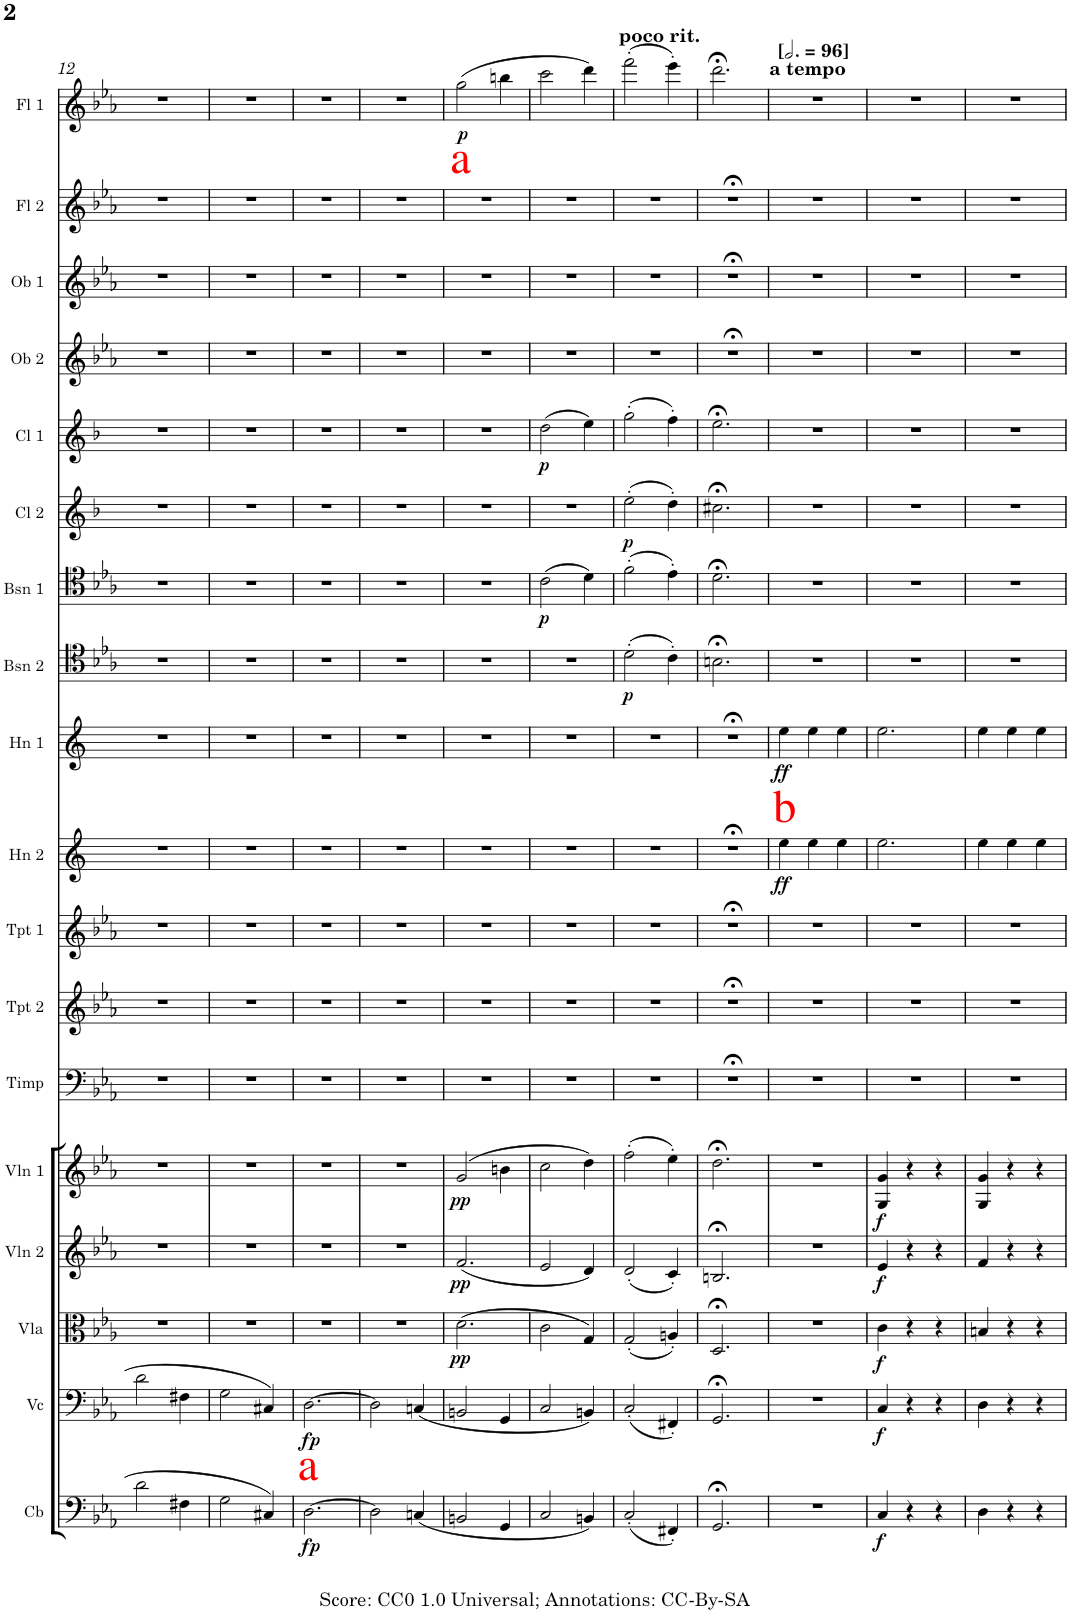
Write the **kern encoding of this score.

**kern	**dynam	**kern	**text	**dynam	**kern	**dynam	**kern	**dynam	**kern	**dynam	**kern	**kern	**kern	**kern	**dynam	**kern	**text	**dynam	**kern	**dynam	**kern	**dynam	**kern	**dynam	**kern	**dynam	**kern	**kern	**kern	**kern	**text	**dynam
*part18	*part18	*part17	*part17	*part17	*part16	*part16	*part15	*part15	*part14	*part14	*part13	*part12	*part11	*part10	*part10	*part9	*part9	*part9	*part8	*part8	*part7	*part7	*part6	*part6	*part5	*part5	*part4	*part3	*part2	*part1	*part1	*part1
*staff18	*staff18	*staff17	*staff17	*staff17	*staff16	*staff16	*staff15	*staff15	*staff14	*staff14	*staff13	*staff12	*staff11	*staff10	*staff10	*staff9	*staff9	*staff9	*staff8	*staff8	*staff7	*staff7	*staff6	*staff6	*staff5	*staff5	*staff4	*staff3	*staff2	*staff1	*staff1	*staff1
*I"Contrabass	*	*I"Violoncello	*	*	*I"Viola	*	*I"Violin 2	*	*I"Violin 1	*	*I"Timpani	*I"C Trumpet 2	*I"C Trumpet 1	*I"Eb Horn 2	*	*I"Eb Horn 1	*	*	*I"Bassoon 2	*	*I"Bassoon 1	*	*I"Bb Clarinet 2	*	*I"Bb Clarinet 1	*	*I"Oboe 2	*I"Oboe 1	*I"Flute 2	*I"Flute 1	*	*
*I'Cb	*	*I'Vc	*	*	*I'Vla	*	*I'Vln 2	*	*I'Vln 1	*	*I'Timp	*I'Tpt 2	*I'Tpt 1	*I'Hn 2	*	*I'Hn 1	*	*	*I'Bsn 2	*	*I'Bsn 1	*	*I'Cl 2	*	*I'Cl 1	*	*I'Ob 2	*I'Ob 1	*I'Fl 2	*I'Fl 1	*	*
!!LO:PB:g=z
*clefF4	*	*clefF4	*	*	*clefC3	*	*clefG2	*	*clefG2	*	*clefF4	*clefG2	*clefG2	*clefG2	*	*clefG2	*	*	*clefC4	*	*clefC4	*	*clefG2	*	*clefG2	*	*clefG2	*clefG2	*clefG2	*clefG2	*	*
*Trd7c12	*	*	*	*	*	*	*	*	*	*	*	*	*	*Trd4c7	*	*Trd4c7	*	*	*	*	*	*	*Trd1c2	*	*Trd1c2	*	*	*	*	*	*	*
*k[b-e-a-]	*	*k[b-e-a-]	*	*	*k[b-e-a-]	*	*k[b-e-a-]	*	*k[b-e-a-]	*	*k[b-e-a-]	*k[b-e-a-]	*k[b-e-a-]	*k[]	*	*k[]	*	*	*k[b-e-a-]	*	*k[b-e-a-]	*	*k[b-]	*	*k[b-]	*	*k[b-e-a-]	*k[b-e-a-]	*k[b-e-a-]	*k[b-e-a-]	*	*
*M3/4	*	*M3/4	*	*	*M3/4	*	*M3/4	*	*M3/4	*	*M3/4	*M3/4	*M3/4	*M3/4	*	*M3/4	*	*	*M3/4	*	*M3/4	*	*M3/4	*	*M3/4	*	*M3/4	*M3/4	*M3/4	*M3/4	*	*
=12	=12	=12	=12	=12	=12	=12	=12	=12	=12	=12	=12	=12	=12	=12	=12	=12	=12	=12	=12	=12	=12	=12	=12	=12	=12	=12	=12	=12	=12	=12	=12	=12
2d\	.	2d\	.	.	2.r	.	2.r	.	2.r	.	2.r	2.r	2.r	2.r	.	2.r	.	.	2.r	.	2.r	.	2.r	.	2.r	.	2.r	2.r	2.r	2.r	.	.
4F#X\	.	4F#X\	.	.	.	.	.	.	.	.	.	.	.	.	.	.	.	.	.	.	.	.	.	.	.	.	.	.	.	.	.	.
=13	=13	=13	=13	=13	=13	=13	=13	=13	=13	=13	=13	=13	=13	=13	=13	=13	=13	=13	=13	=13	=13	=13	=13	=13	=13	=13	=13	=13	=13	=13	=13	=13
2G\	.	2G\	.	.	2.r	.	2.r	.	2.r	.	2.r	2.r	2.r	2.r	.	2.r	.	.	2.r	.	2.r	.	2.r	.	2.r	.	2.r	2.r	2.r	2.r	.	.
4C#X/	.	4C#X/	.	.	.	.	.	.	.	.	.	.	.	.	.	.	.	.	.	.	.	.	.	.	.	.	.	.	.	.	.	.
=14	=14	=14	=14	=14	=14	=14	=14	=14	=14	=14	=14	=14	=14	=14	=14	=14	=14	=14	=14	=14	=14	=14	=14	=14	=14	=14	=14	=14	=14	=14	=14	=14
!	!LO:DY:b	!	!LO:LY:b:color=#FF0000	!LO:DY:b	!	!	!	!	!	!	!	!	!	!	!	!	!	!	!	!	!	!	!	!	!	!	!	!	!	!	!	!
[2.D\	fp	[2.D\	a	fp	2.r	.	2.r	.	2.r	.	2.r	2.r	2.r	2.r	.	2.r	.	.	2.r	.	2.r	.	2.r	.	2.r	.	2.r	2.r	2.r	2.r	.	.
=15	=15	=15	=15	=15	=15	=15	=15	=15	=15	=15	=15	=15	=15	=15	=15	=15	=15	=15	=15	=15	=15	=15	=15	=15	=15	=15	=15	=15	=15	=15	=15	=15
2D\]	.	2D\]	.	.	2.r	.	2.r	.	2.r	.	2.r	2.r	2.r	2.r	.	2.r	.	.	2.r	.	2.r	.	2.r	.	2.r	.	2.r	2.r	2.r	2.r	.	.
(4Cn/	.	(4Cn/	.	.	.	.	.	.	.	.	.	.	.	.	.	.	.	.	.	.	.	.	.	.	.	.	.	.	.	.	.	.
=16	=16	=16	=16	=16	=16	=16	=16	=16	=16	=16	=16	=16	=16	=16	=16	=16	=16	=16	=16	=16	=16	=16	=16	=16	=16	=16	=16	=16	=16	=16	=16	=16
!	!	!	!	!	!	!LO:DY:b	!	!LO:DY:b	!	!LO:DY:b	!	!	!	!	!	!	!	!	!	!	!	!	!	!	!	!	!	!	!	!	!LO:LY:b:color=#FF0000	!LO:DY:b
2BBn/	.	2BBn/	.	.	(2.d\	pp	(2.f/	pp	(2g/	pp	2.r	2.r	2.r	2.r	.	2.r	.	.	2.r	.	2.r	.	2.r	.	2.r	.	2.r	2.r	2.r	(2gg\	a	p
4GG/	.	4GG/	.	.	.	.	.	.	4bn\	.	.	.	.	.	.	.	.	.	.	.	.	.	.	.	.	.	.	.	.	4bbn\	.	.
=17	=17	=17	=17	=17	=17	=17	=17	=17	=17	=17	=17	=17	=17	=17	=17	=17	=17	=17	=17	=17	=17	=17	=17	=17	=17	=17	=17	=17	=17	=17	=17	=17
!	!	!	!	!	!	!	!	!	!	!	!	!	!	!	!	!	!	!	!	!	!	!LO:DY:b	!	!	!	!LO:DY:b	!	!	!	!	!	!
2C/	.	2C/	.	.	2c\	.	2e-/	.	2cc\	.	2.r	2.r	2.r	2.r	.	2.r	.	.	2.r	.	(2c\	p	2.r	.	(2dd\	p	2.r	2.r	2.r	2ccc\	.	.
4BBn/)	.	4BBn/)	.	.	4G/)	.	4d/)	.	4dd\)	.	.	.	.	.	.	.	.	.	.	.	4d\)	.	.	.	4ee\)	.	.	.	.	4ddd\)	.	.
=18	=18	=18	=18	=18	=18	=18	=18	=18	=18	=18	=18	=18	=18	=18	=18	=18	=18	=18	=18	=18	=18	=18	=18	=18	=18	=18	=18	=18	=18	=18	=18	=18
!	!	!	!	!	!	!	!	!	!	!	!	!	!	!	!	!	!	!	!	!	!	!	!	!	!	!	!	!	!	!LO:TX:a:B:t=poco rit.	!	!
!	!	!	!	!	!	!	!	!	!	!	!	!	!	!	!	!	!	!	!	!LO:DY:b	!	!	!	!LO:DY:b	!	!	!	!	!	!	!	!
(2C'/	.	(2C'/	.	.	(2G'/	.	(2d'/	.	(2ff'\	.	2.r	2.r	2.r	2.r	.	2.r	.	.	(2d'\	p	(2f'\	.	(2ee'\	p	(2gg'\	.	2.r	2.r	2.r	(2fff'\	.	.
4FF#X'/)	.	4FF#X'/)	.	.	4An'/)	.	4c'/)	.	4ee-'\)	.	.	.	.	.	.	.	.	.	4c'\)	.	4e-'\)	.	4dd'\)	.	4ff'\)	.	.	.	.	4eee-'\)	.	.
=19	=19	=19	=19	=19	=19	=19	=19	=19	=19	=19	=19	=19	=19	=19	=19	=19	=19	=19	=19	=19	=19	=19	=19	=19	=19	=19	=19	=19	=19	=19	=19	=19
2.GG;</	.	2.GG;</	.	.	2.D;</	.	2.Bn;</	.	2.dd;<\	.	2.r;<	2.r;<	2.r;<	2.r;<	.	2.r;<	.	.	2.Bn;<\	.	2.d;<\	.	2.cc#X;<\	.	2.ee;<\	.	2.r;<	2.r;<	2.r;<	2.ddd;<\	.	.
=20	=20	=20	=20	=20	=20	=20	=20	=20	=20	=20	=20	=20	=20	=20	=20	=20	=20	=20	=20	=20	=20	=20	=20	=20	=20	=20	=20	=20	=20	=20	=20	=20
*	*	*	*	*	*	*	*	*	*	*	*	*	*	*	*	*	*	*	*	*	*	*	*	*	*	*	*	*	*	*MM288	*	*
!	!	!	!	!	!	!	!	!	!	!	!	!	!	!	!	!	!	!	!	!	!	!	!	!	!	!	!	!	!	!LO:TX:a:B:t=a tempo	!	!
!	!	!	!	!	!	!	!	!	!	!	!	!	!	!	!	!	!	!	!	!	!	!	!	!	!	!	!	!	!	!LO:TX:a:B:t=[	!	!
!	!	!	!	!	!	!	!	!	!	!	!	!	!	!	!	!	!	!	!	!	!	!	!	!	!	!	!	!	!	!LO:TX:a:B:t=]	!	!
!	!	!	!	!	!	!	!	!	!	!	!	!	!	!	!LO:DY:b	!	!LO:LY:b:color=#FF0000	!LO:DY:b	!	!	!	!	!	!	!	!	!	!	!	!	!	!
2.r	.	2.r	.	.	2.r	.	2.r	.	2.r	.	2.r	2.r	2.r	4ee\	ff	4ee\	b	ff	2.r	.	2.r	.	2.r	.	2.r	.	2.r	2.r	2.r	2.r	.	.
.	.	.	.	.	.	.	.	.	.	.	.	.	.	4ee\	.	4ee\	.	.	.	.	.	.	.	.	.	.	.	.	.	.	.	.
.	.	.	.	.	.	.	.	.	.	.	.	.	.	4ee\	.	4ee\	.	.	.	.	.	.	.	.	.	.	.	.	.	.	.	.
=21	=21	=21	=21	=21	=21	=21	=21	=21	=21	=21	=21	=21	=21	=21	=21	=21	=21	=21	=21	=21	=21	=21	=21	=21	=21	=21	=21	=21	=21	=21	=21	=21
!	!LO:DY:b	!	!	!LO:DY:b	!	!LO:DY:b	!	!LO:DY:b	!	!LO:DY:b	!	!	!	!	!	!	!	!	!	!	!	!	!	!	!	!	!	!	!	!	!	!
4C/	f	4C/	.	f	4c\	f	4e-/	f	4G/ 4g/	f	2.r	2.r	2.r	2.ee\	.	2.ee\	.	.	2.r	.	2.r	.	2.r	.	2.r	.	2.r	2.r	2.r	2.r	.	.
4r	.	4r	.	.	4r	.	4r	.	4r	.	.	.	.	.	.	.	.	.	.	.	.	.	.	.	.	.	.	.	.	.	.	.
4r	.	4r	.	.	4r	.	4r	.	4r	.	.	.	.	.	.	.	.	.	.	.	.	.	.	.	.	.	.	.	.	.	.	.
=22	=22	=22	=22	=22	=22	=22	=22	=22	=22	=22	=22	=22	=22	=22	=22	=22	=22	=22	=22	=22	=22	=22	=22	=22	=22	=22	=22	=22	=22	=22	=22	=22
4D\	.	4D\	.	.	4Bn/	.	4f/	.	4G/ 4g/	.	2.r	2.r	2.r	4ee\	.	4ee\	.	.	2.r	.	2.r	.	2.r	.	2.r	.	2.r	2.r	2.r	2.r	.	.
4r	.	4r	.	.	4r	.	4r	.	4r	.	.	.	.	4ee\	.	4ee\	.	.	.	.	.	.	.	.	.	.	.	.	.	.	.	.
4r	.	4r	.	.	4r	.	4r	.	4r	.	.	.	.	4ee\	.	4ee\	.	.	.	.	.	.	.	.	.	.	.	.	.	.	.	.
=	=	=	=	=	=	=	=	=	=	=	=	=	=	=	=	=	=	=	=	=	=	=	=	=	=	=	=	=	=	=	=	=
*-	*-	*-	*-	*-	*-	*-	*-	*-	*-	*-	*-	*-	*-	*-	*-	*-	*-	*-	*-	*-	*-	*-	*-	*-	*-	*-	*-	*-	*-	*-	*-	*-
